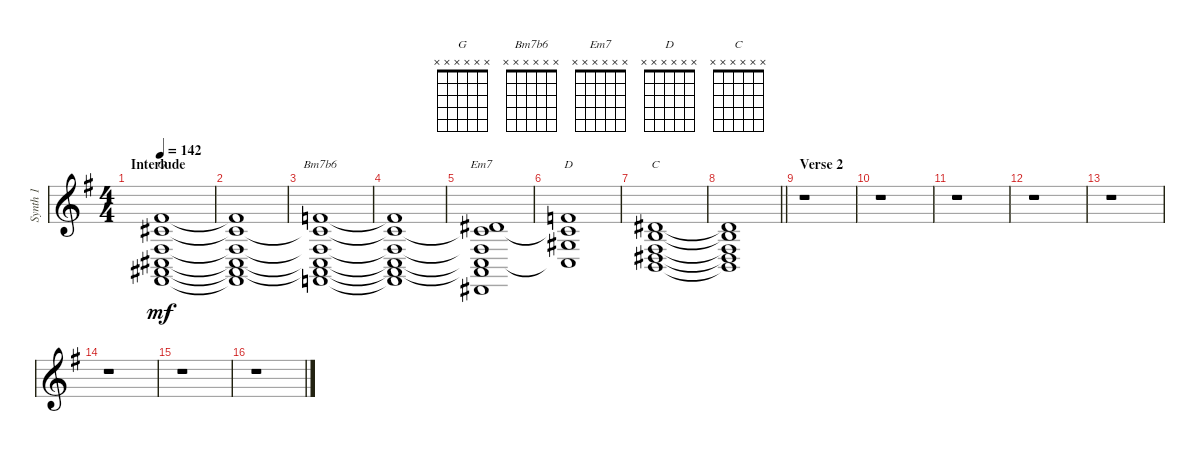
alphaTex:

\track ("Synth 1" "Synth 1") {instrument churchorgan}
\staff {score}
\tuning (Eb4 Bb3 Gb3 Db3 Ab2 Eb2) {hide}
\chord ("G" x x x x x x)
\chord ("Bm7b6" x x x x x x)
\chord ("Em7" x x x x x x)
\chord ("D" x x x x x x)
\chord ("C" x x x x x x)
\ts (4 4)
\section ("" "Interlude")
\tempo 142
\clef g2
\ks g
(3.1 3.2 0.3 0.4 2.5 3.6).1{ch "G" dy mf} |
(3.1{t} 3.2{t} 0.3{t} 0.4{t} 2.5{t} 3.6{t}).1 |
(2.1 3.2{t} 0.3{t} 0.4{t} 2.5{t} 2.6).1{ch "Bm7b6"} |
(2.1{t} 3.2{t} 0.3{t} 0.4{t} 2.5{t} 2.6{t}).1 |
(0.1 3.2{t} 0.3{t} 0.4{t} 2.5{t} 0.6).1{ch "Em7"} |
(2.1 3.2{t} 2.3 0.4{t}).1{ch "D"} |
(0.1 1.2 0.3 2.4 3.5).1{ch "C"} |
\barLineRight lightlight
(0.1{t} 1.2{t} 0.3{t} 2.4{t} 3.5{t}).1 |
\section ("" "Verse 2")
r.1 |
r.1 |
r.1 |
r.1 |
r.1 |
r.1 |
r.1 |
r.1
